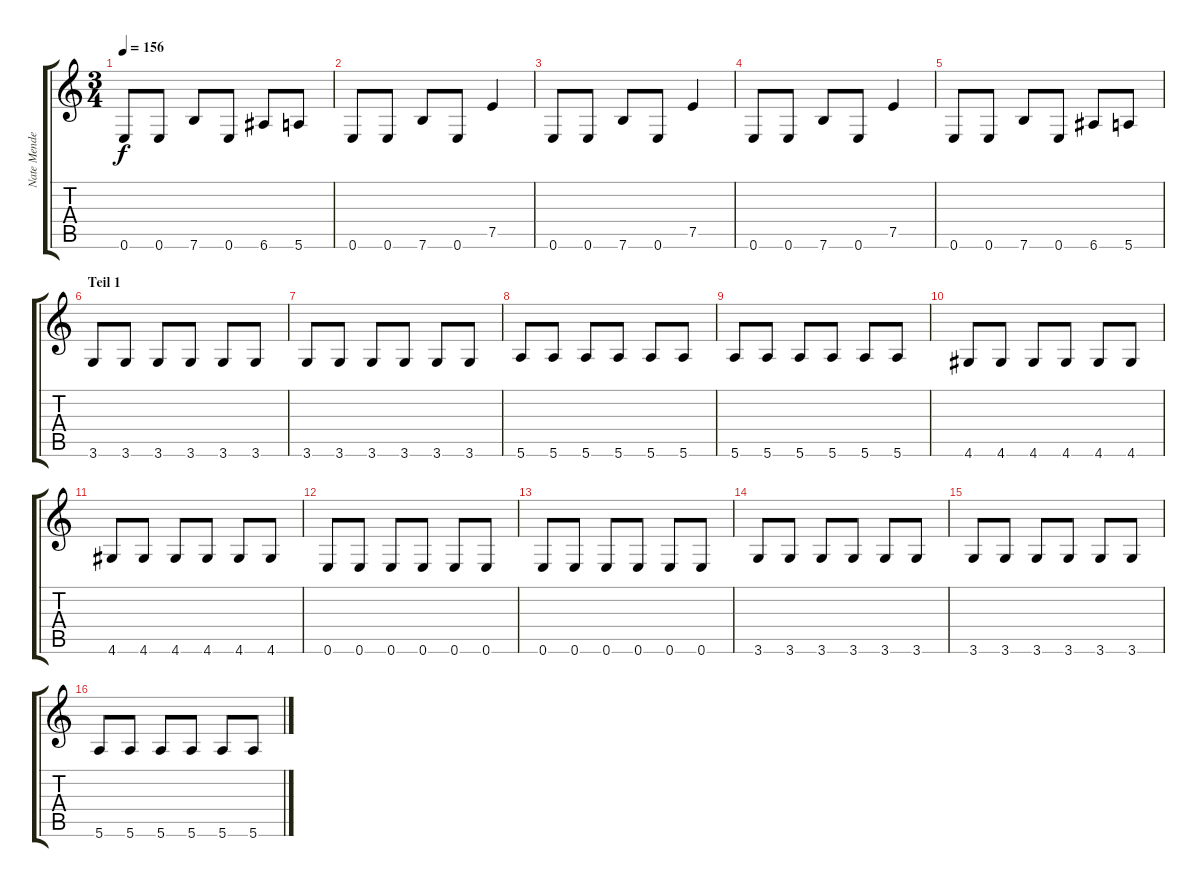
\track ("Nate Mendel" "Nate Mende") {instrument electricbassfinger}
\staff {score tabs}
\tuning (E4 B3 G3 D3 A2 E2) {hide}
\ts (3 4)
\tempo 156
\clef g2
\ks c
0.6.8{dy f} 0.6.8 7.6.8 0.6.8 6.6.8 5.6.8 |
0.6.8 0.6.8 7.6.8 0.6.8 7.5.4 |
0.6.8 0.6.8 7.6.8 0.6.8 7.5.4 |
0.6.8 0.6.8 7.6.8 0.6.8 7.5.4 |
0.6.8 0.6.8 7.6.8 0.6.8 6.6.8 5.6.8 |
\section ("" "Teil 1")
3.6.8 3.6.8 3.6.8 3.6.8 3.6.8 3.6.8 |
3.6.8 3.6.8 3.6.8 3.6.8 3.6.8 3.6.8 |
5.6.8 5.6.8 5.6.8 5.6.8 5.6.8 5.6.8 |
5.6.8 5.6.8 5.6.8 5.6.8 5.6.8 5.6.8 |
4.6.8 4.6.8 4.6.8 4.6.8 4.6.8 4.6.8 |
4.6.8 4.6.8 4.6.8 4.6.8 4.6.8 4.6.8 |
0.6.8 0.6.8 0.6.8 0.6.8 0.6.8 0.6.8 |
0.6.8 0.6.8 0.6.8 0.6.8 0.6.8 0.6.8 |
3.6.8 3.6.8 3.6.8 3.6.8 3.6.8 3.6.8 |
3.6.8 3.6.8 3.6.8 3.6.8 3.6.8 3.6.8 |
5.6.8 5.6.8 5.6.8 5.6.8 5.6.8 5.6.8
